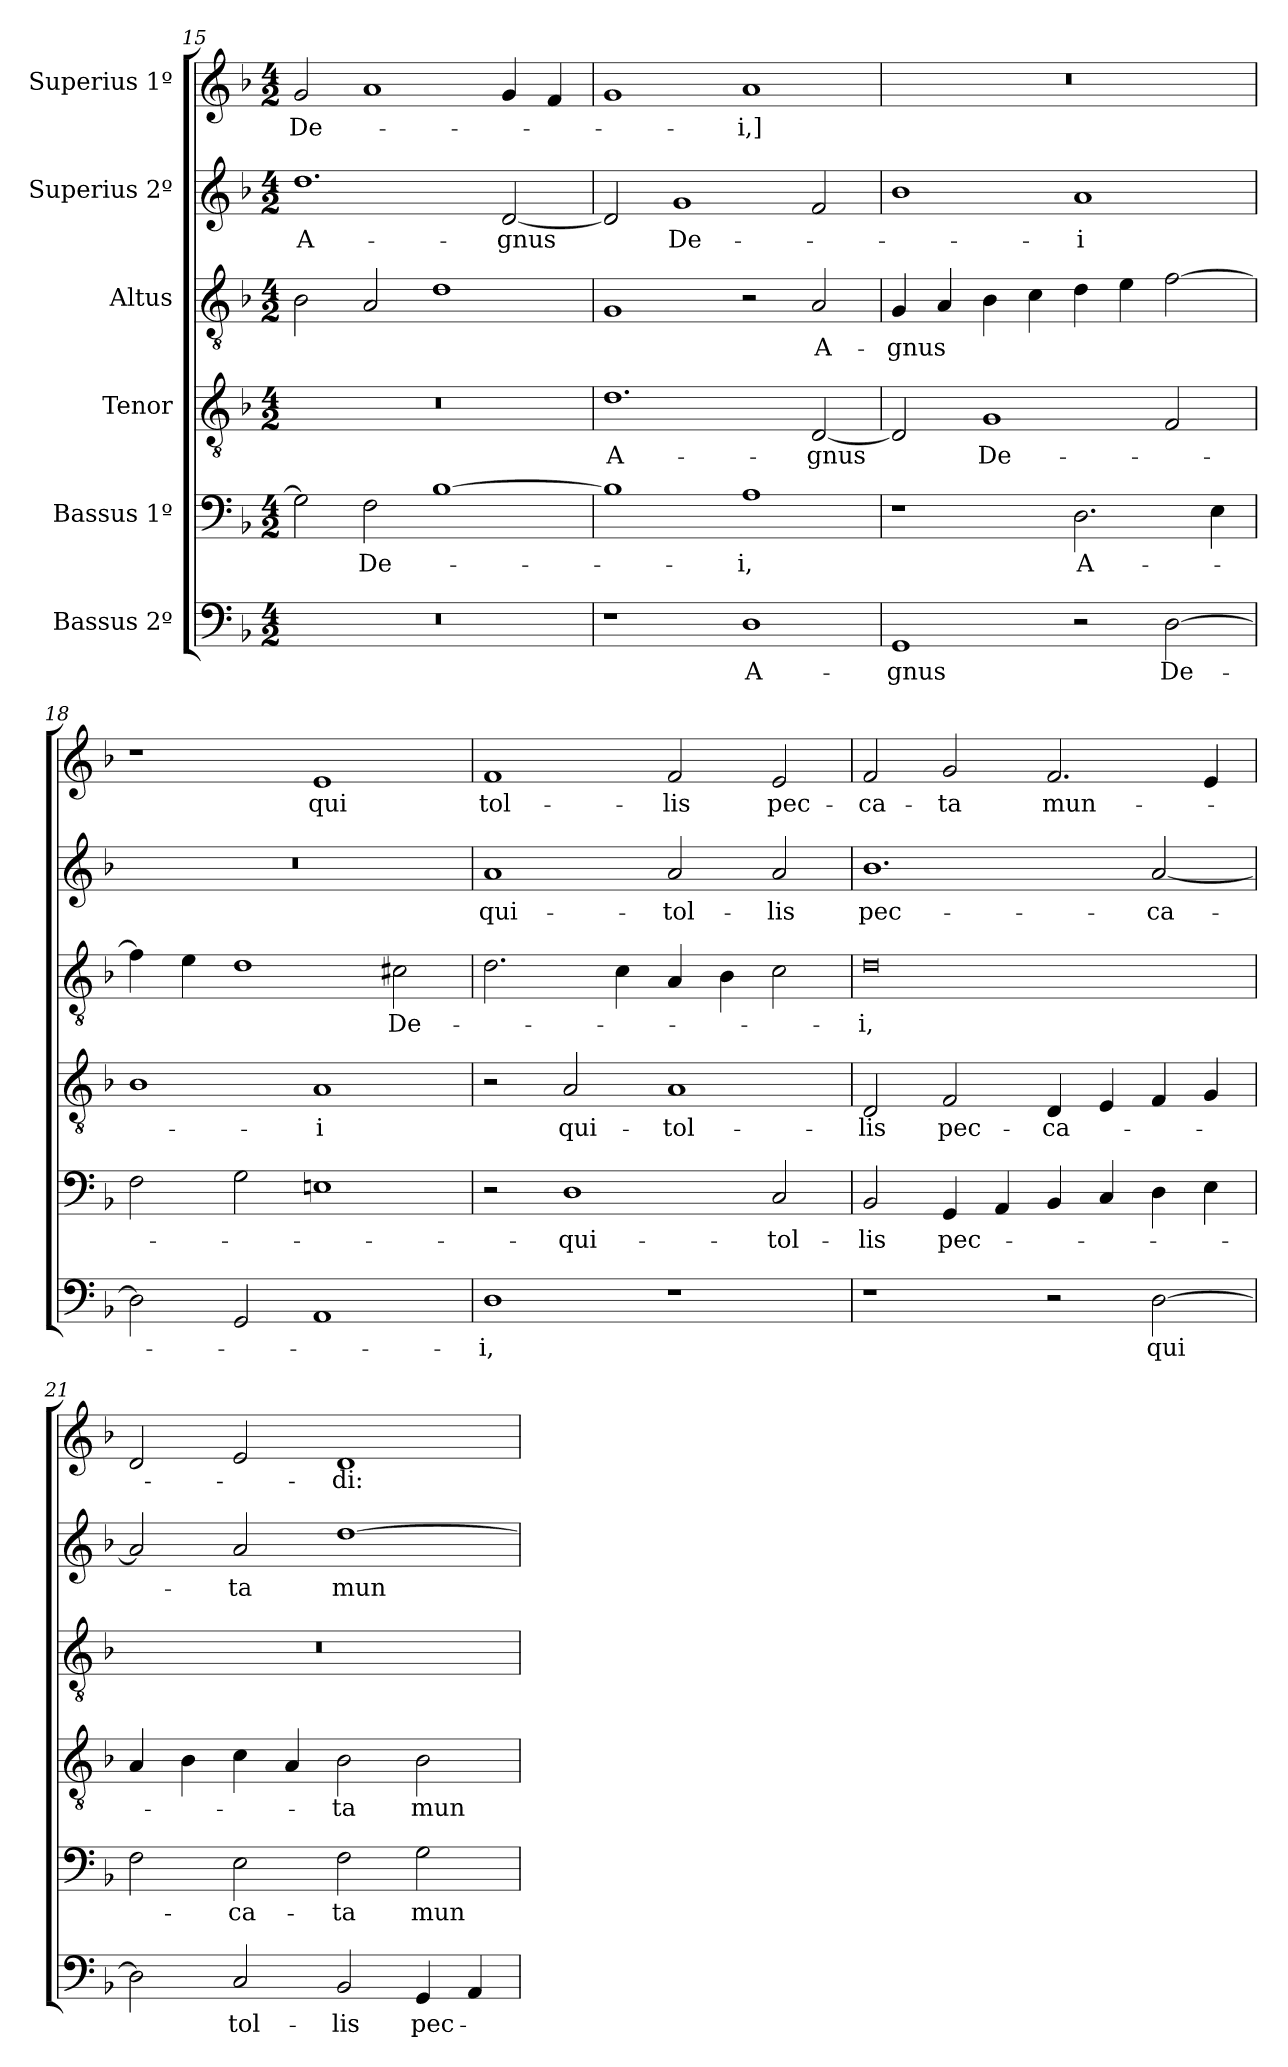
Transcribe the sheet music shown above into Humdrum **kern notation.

**kern	**text	**kern	**text	**kern	**text	**kern	**text	**kern	**text	**kern	**text
*part6	*part6	*part5	*part5	*part4	*part4	*part3	*part3	*part2	*part2	*part1	*part1
*staff6	*staff6	*staff5	*staff5	*staff4	*staff4	*staff3	*staff3	*staff2	*staff2	*staff1	*staff1
*I"Bassus 2º	*	*I"Bassus 1º	*	*I"Tenor	*	*I"Altus	*	*I"Superius 2º	*	*I"Superius 1º	*
*clefF4	*	*clefF4	*	*clefGv2	*	*clefGv2	*	*clefG2	*	*clefG2	*
*k[b-]	*	*k[b-]	*	*k[b-]	*	*k[b-]	*	*k[b-]	*	*k[b-]	*
*M4/2	*	*M4/2	*	*M4/2	*	*M4/2	*	*M4/2	*	*M4/2	*
=15	=15	=15	=15	=15	=15	=15	=15	=15	=15	=15	=15
0r	.	2G\]	.	0r	.	2B-\	.	1.dd\	A-	2g/	De-
.	.	2F\	De-	.	.	2A/	.	.	.	1a/	.
.	.	[1B-\	.	.	.	1d\	.	.	.	.	.
.	.	.	.	.	.	.	.	[2d/	-gnus	4g/	.
.	.	.	.	.	.	.	.	.	.	4f/	.
=16	=16	=16	=16	=16	=16	=16	=16	=16	=16	=16	=16
1r	.	1B-\]	.	1.d\	A-	1G/	.	2d/]	.	1g/	.
.	.	.	.	.	.	.	.	1g/	De-	.	.
1D\	A-	1A\	-i,	.	.	2r	.	.	.	1a/	-i,]
.	.	.	.	[2D/	-gnus	2A/	-A-	2f/	.	.	.
=17	=17	=17	=17	=17	=17	=17	=17	=17	=17	=17	=17
1GG/	-gnus	1r	.	2D/]	.	4G/	-gnus	1b-\	.	0r	.
.	.	.	.	.	.	4A/	.	.	.	.	.
.	.	.	.	1G/	De-	4B-\	.	.	.	.	.
.	.	.	.	.	.	4c\	.	.	.	.	.
2r	.	2.D\	A-	.	.	4d\	.	1a/	-i	.	.
.	.	.	.	.	.	4e\	.	.	.	.	.
[2D\	De-	.	.	2F/	.	[2f\	.	.	.	.	.
.	.	4E\	.	.	.	.	.	.	.	.	.
=18	=18	=18	=18	=18	=18	=18	=18	=18	=18	=18	=18
2D\]	.	2F\	.	1B-\	.	4f\]	.	0r	.	1r	.
.	.	.	.	.	.	4e\	.	.	.	.	.
2GG/	.	2G\	.	.	.	1d\	.	.	.	.	.
1AA/	.	1En\	.	1A/	-i	.	.	.	.	1e/	qui
.	.	.	.	.	.	2c#X\	De-	.	.	.	.
=19	=19	=19	=19	=19	=19	=19	=19	=19	=19	=19	=19
1D\	-i,	2r	.	2r	.	2.d\	.	1a/	qui-	1f/	tol-
.	.	1D\	-qui-	2A/	qui-	.	.	.	.	.	.
.	.	.	.	.	.	4c\	.	.	.	.	.
1r	.	.	.	1A/	-tol-	4A/	.	2a/	-tol-	2f/	-lis
.	.	.	.	.	.	4B-\	.	.	.	.	.
.	.	2C/	-tol-	.	.	2c\	.	2a/	-lis	2e/	pec-
=20	=20	=20	=20	=20	=20	=20	=20	=20	=20	=20	=20
1r	.	2BB-/	-lis	2D/	-lis	0d\	-i,	1.b-\	pec-	2f/	-ca-
.	.	4GG/	pec-	2F/	pec-	.	.	.	.	2g/	-ta
.	.	4AA/	.	.	.	.	.	.	.	.	.
2r	.	4BB-/	.	4D/	-ca-	.	.	.	.	2.f/	mun-
.	.	4C/	.	4E/	.	.	.	.	.	.	.
[2D\	qui	4D\	.	4F/	.	.	.	[2a/	-ca-	.	.
.	.	4E\	.	4G/	.	.	.	.	.	4e/	.
=21	=21	=21	=21	=21	=21	=21	=21	=21	=21	=21	=21
2D\]	.	2F\	.	4A/	.	0r	.	2a/]	.	2d/	.
.	.	.	.	4B-\	.	.	.	.	.	.	.
2C/	tol-	2E\	-ca-	4c\	.	.	.	2a/	-ta	2e/	.
.	.	.	.	4A/	.	.	.	.	.	.	.
2BB-/	-lis	2F\	-ta	2B-\	-ta	.	.	[1dd\	mun-	1d/	-di:
4GG/	pec-	2G\	mun-	2B-\	mun-	.	.	.	.	.	.
4AA/	.	.	.	.	.	.	.	.	.	.	.
=	=	=	=	=	=	=	=	=	=	=	=
*-	*-	*-	*-	*-	*-	*-	*-	*-	*-	*-	*-
